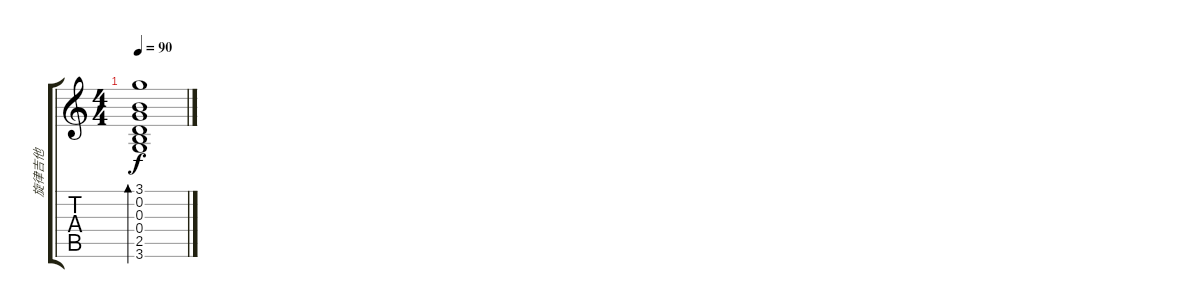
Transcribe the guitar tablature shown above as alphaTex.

\track ("旋律吉他" "旋律吉他") {instrument acousticguitarsteel}
\staff {score tabs}
\tuning (E4 B3 G3 D3 A2 E2) {hide}
\ts (4 4)
\tempo 90
\clef g2
\ks c
(3.1 0.2 0.3 0.4 2.5 3.6).1{bd 480 dy f}
